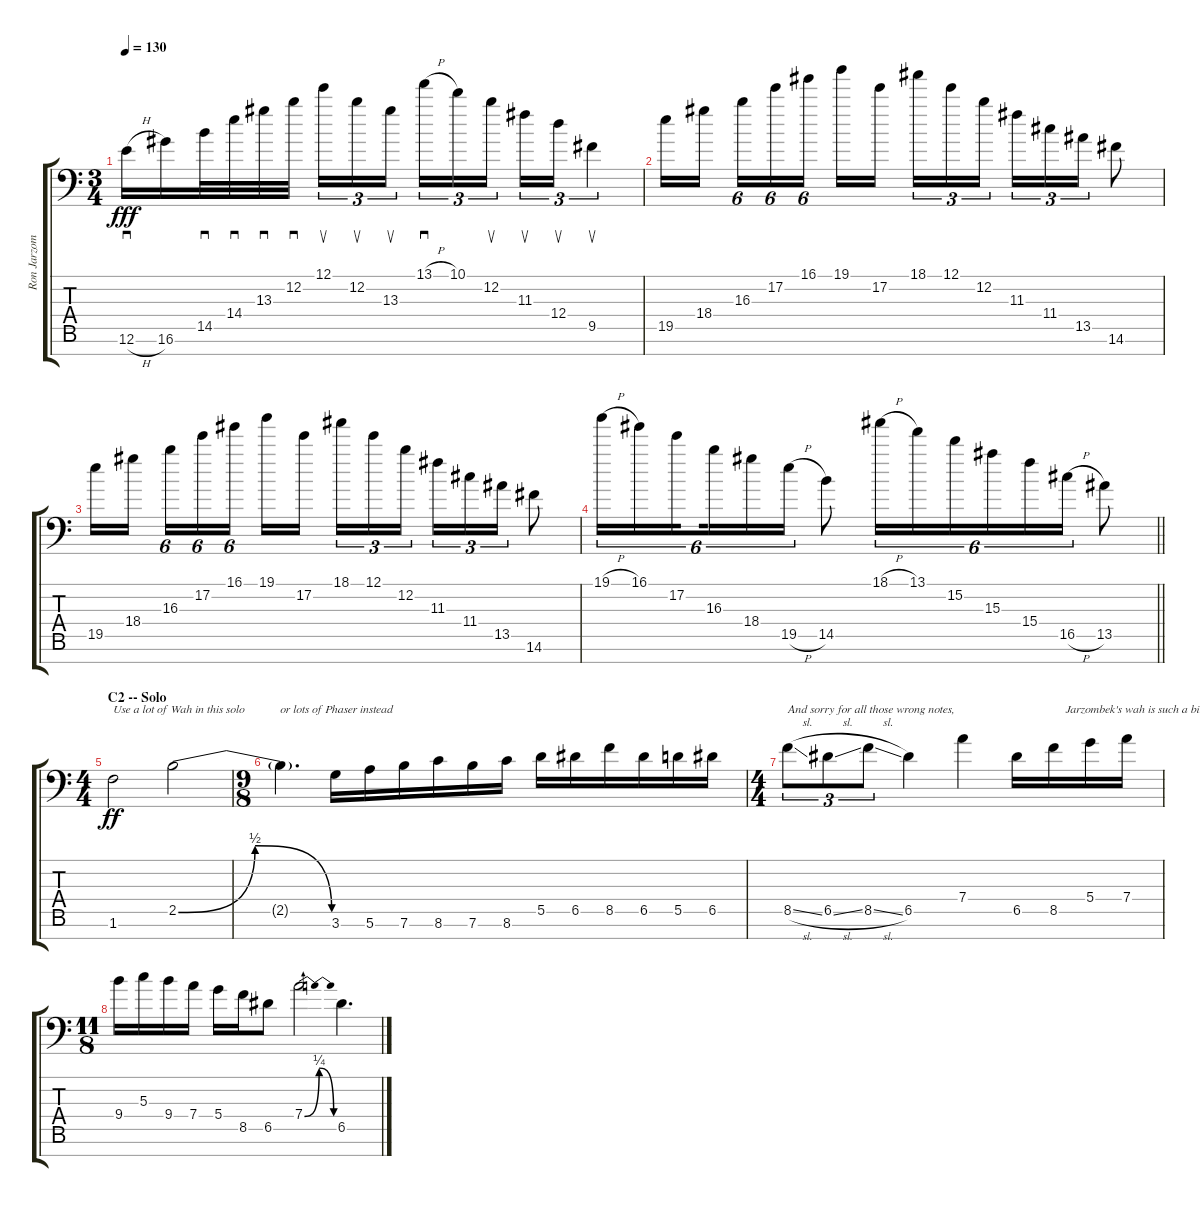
\track ("Ron Jarzombek Lead 1" "Ron Jarzom") {instrument overdrivenguitar}
\staff {score tabs}
\tuning (E4 B3 G3 D3 A2 E2 A1) {hide}
\ts (3 4)
\tempo 130
\clef f4
\ks c
12.6{h}.16{sd dy fff} 16.6.16 14.5.32{sd} 14.4.32{sd} 13.3.32{sd} 12.2.32{sd} 12.1.16{su tu (3 2)} 12.2.16{su tu (3 2)} 13.3.16{su tu (3 2) beam splitsecondary} 13.1{h}.16{sd tu (3 2)} 10.1.16{tu (3 2)} 12.2.16{su tu (3 2)} 11.3.16{su tu (3 2)} 12.4.16{su tu (3 2)} 9.5.4{su tu (3 2)} |
19.5.16 18.4.16{beam splitsecondary} 16.3.16{tu (6 4)} 17.2.16{tu (6 4)} 16.1.16{tu (6 4)} 19.1.16 17.2.16{beam splitsecondary} 18.1.16{tu (3 2)} 12.1.16{tu (3 2)} 12.2.16{tu (3 2)} 11.3.16{tu (3 2)} 11.4.16{tu (3 2)} 13.5.16{tu (3 2)} 14.6.8 |
19.5.16 18.4.16{beam splitsecondary} 16.3.16{tu (6 4)} 17.2.16{tu (6 4)} 16.1.16{tu (6 4)} 19.1.16 17.2.16{beam splitsecondary} 18.1.16{tu (3 2)} 12.1.16{tu (3 2)} 12.2.16{tu (3 2)} 11.3.16{tu (3 2)} 11.4.16{tu (3 2)} 13.5.16{tu (3 2)} 14.6.8 |
\barLineRight lightlight
19.1{h}.16{tu (6 4)} 16.1.16{tu (6 4)} 17.2.16{tu (6 4) beam splitsecondary} 16.3.16{tu (6 4)} 18.4.16{tu (6 4)} 19.5{h}.16{tu (6 4)} 14.5.8 18.1{h}.16{tu (6 4)} 13.1.16{tu (6 4)} 15.2.16{tu (6 4)} 15.3.16{tu (6 4)} 15.4.16{tu (6 4)} 16.5{h}.16{tu (6 4)} 13.5.8 |
\ts (4 4)
\section ("" "C2 -- Solo")
1.6.2{txt "Use a lot of Wah in this solo" dy ff} 2.5{be (bendrelease 0 0 20 2 33 2 60 0)}.2 |
\ts (9 8)
2.5{t}.4{d txt "or lots of Phaser instead"} 3.6.16 5.6.16 7.6.16 8.6.16 7.6.16 8.6.16 5.5.16 6.5.16 8.5.16 6.5.16 5.5.16 6.5.16 |
\ts (4 4)
8.5{sl}.8{tu (3 2) txt "And sorry for all those wrong notes,"} 6.5{sl}.8{tu (3 2)} 8.5{sl}.8{tu (3 2)} 6.5.4 7.4.4 6.5.16 8.5.16{txt "    Jarzombek's wah is such a bitch"} 5.4.16 7.4.16 |
\ts (11 8)
9.4.16 5.3.16 9.4.16 7.4.16 5.4.16 8.5.16 6.5.8 7.4{be (bendrelease 0 0 31 1 31 1 60 0)}.2 6.5.4{d}
